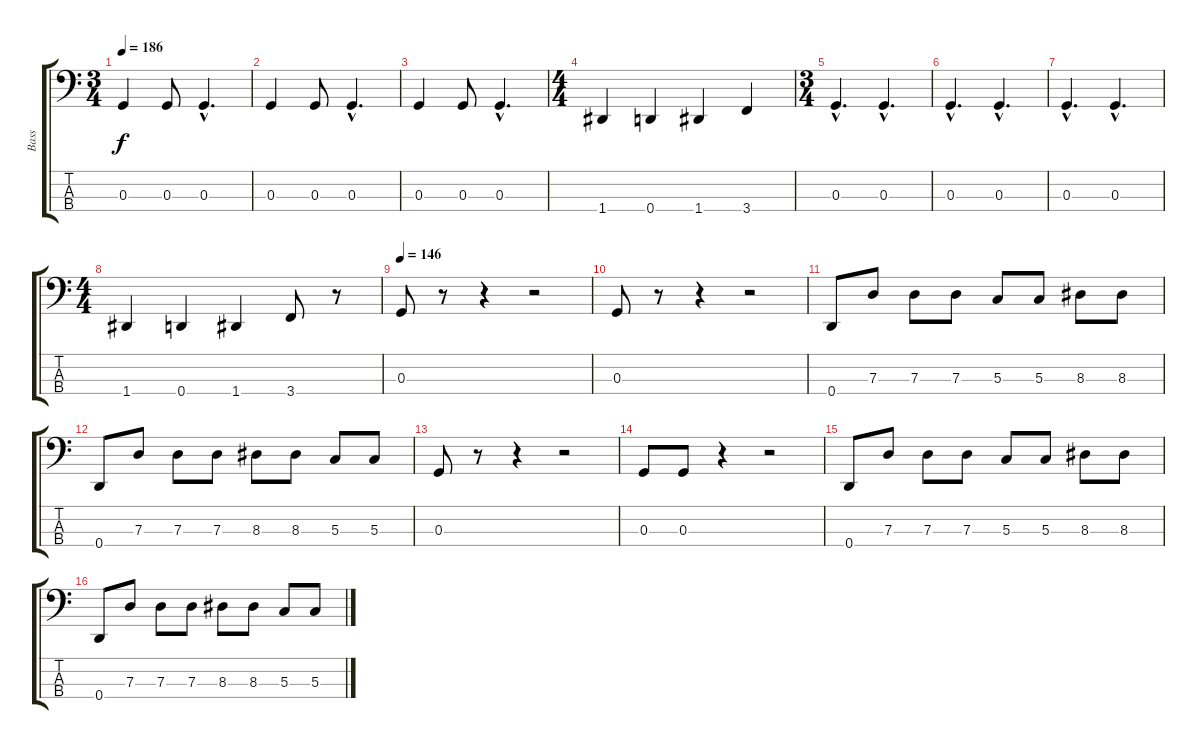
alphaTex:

\track ("Bass" "Bass") {instrument slapbass1}
\staff {score tabs}
\tuning (F2 C2 G1 D1) {hide}
\ts (3 4)
\tempo 186
\clef f4
\ks c
0.3.4{dy f} 0.3.8 0.3{hac}.4{d} |
0.3.4 0.3.8 0.3{hac}.4{d} |
0.3.4 0.3.8 0.3{hac}.4{d} |
\ts (4 4)
1.4.4 0.4.4 1.4.4 3.4.4 |
\ts (3 4)
0.3{hac}.4{d} 0.3{hac}.4{d} |
0.3{hac}.4{d} 0.3{hac}.4{d} |
0.3{hac}.4{d} 0.3{hac}.4{d} |
\ts (4 4)
1.4.4 0.4.4 1.4.4 3.4.8 r.8 |
\tempo 146
0.3.8 r.8 r.4 r.2 |
0.3.8 r.8 r.4 r.2 |
0.4.8 7.3.8 7.3.8 7.3.8 5.3.8 5.3.8 8.3.8 8.3.8 |
0.4.8 7.3.8 7.3.8 7.3.8 8.3.8 8.3.8 5.3.8 5.3.8 |
0.3.8 r.8 r.4 r.2 |
0.3.8 0.3.8 r.4 r.2 |
0.4.8 7.3.8 7.3.8 7.3.8 5.3.8 5.3.8 8.3.8 8.3.8 |
0.4.8 7.3.8 7.3.8 7.3.8 8.3.8 8.3.8 5.3.8 5.3.8
